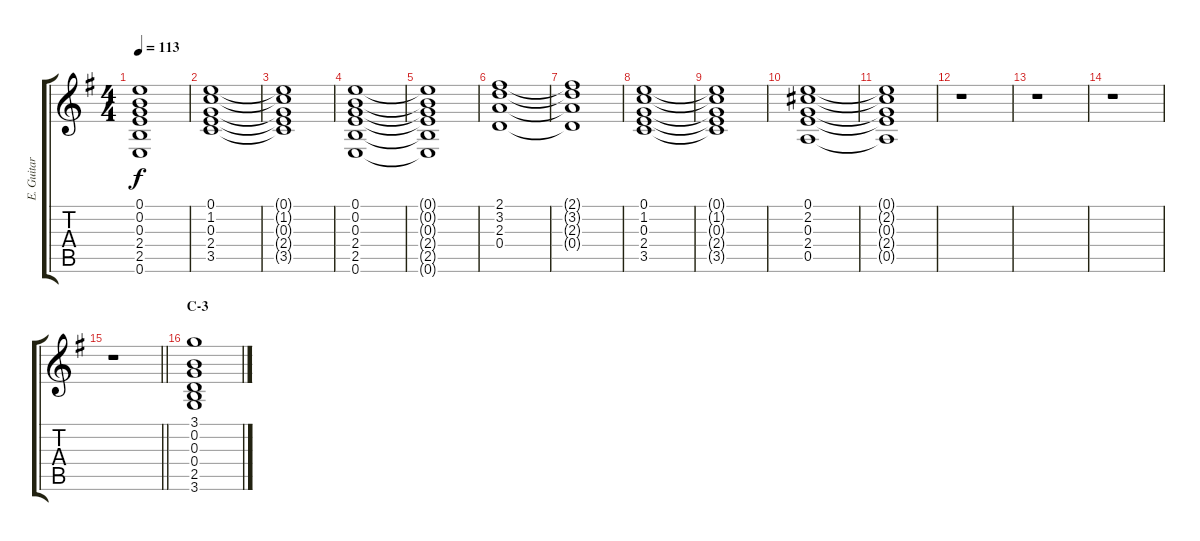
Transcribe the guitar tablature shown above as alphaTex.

\track ("E. Guitar I" "E. Guitar ") {instrument electricguitarjazz}
\staff {score tabs}
\tuning (E4 B3 G3 D3 A2 E2) {hide}
\ts (4 4)
\tempo 113
\clef g2
\ks g
(0.1{t} 0.2{t} 0.3{t} 2.4{t} 2.5{t} 0.6{t}).1{dy f} |
(0.1 1.2 0.3 2.4 3.5).1 |
(0.1{t} 1.2{t} 0.3{t} 2.4{t} 3.5{t}).1 |
(0.1 0.2 0.3 2.4 2.5 0.6).1 |
(0.1{t} 0.2{t} 0.3{t} 2.4{t} 2.5{t} 0.6{t}).1 |
(2.1 3.2 2.3 0.4).1 |
(2.1{t} 3.2{t} 2.3{t} 0.4{t}).1 |
(0.1 1.2 0.3 2.4 3.5).1 |
(0.1{t} 1.2{t} 0.3{t} 2.4{t} 3.5{t}).1 |
(0.1 2.2 0.3 2.4 0.5).1 |
(0.1{t} 2.2{t} 0.3{t} 2.4{t} 0.5{t}).1 |
r.1 |
r.1 |
r.1 |
\barLineRight lightlight
r.1 |
\section ("" "C-3")
(3.1 0.2 0.3 0.4 2.5 3.6).1
